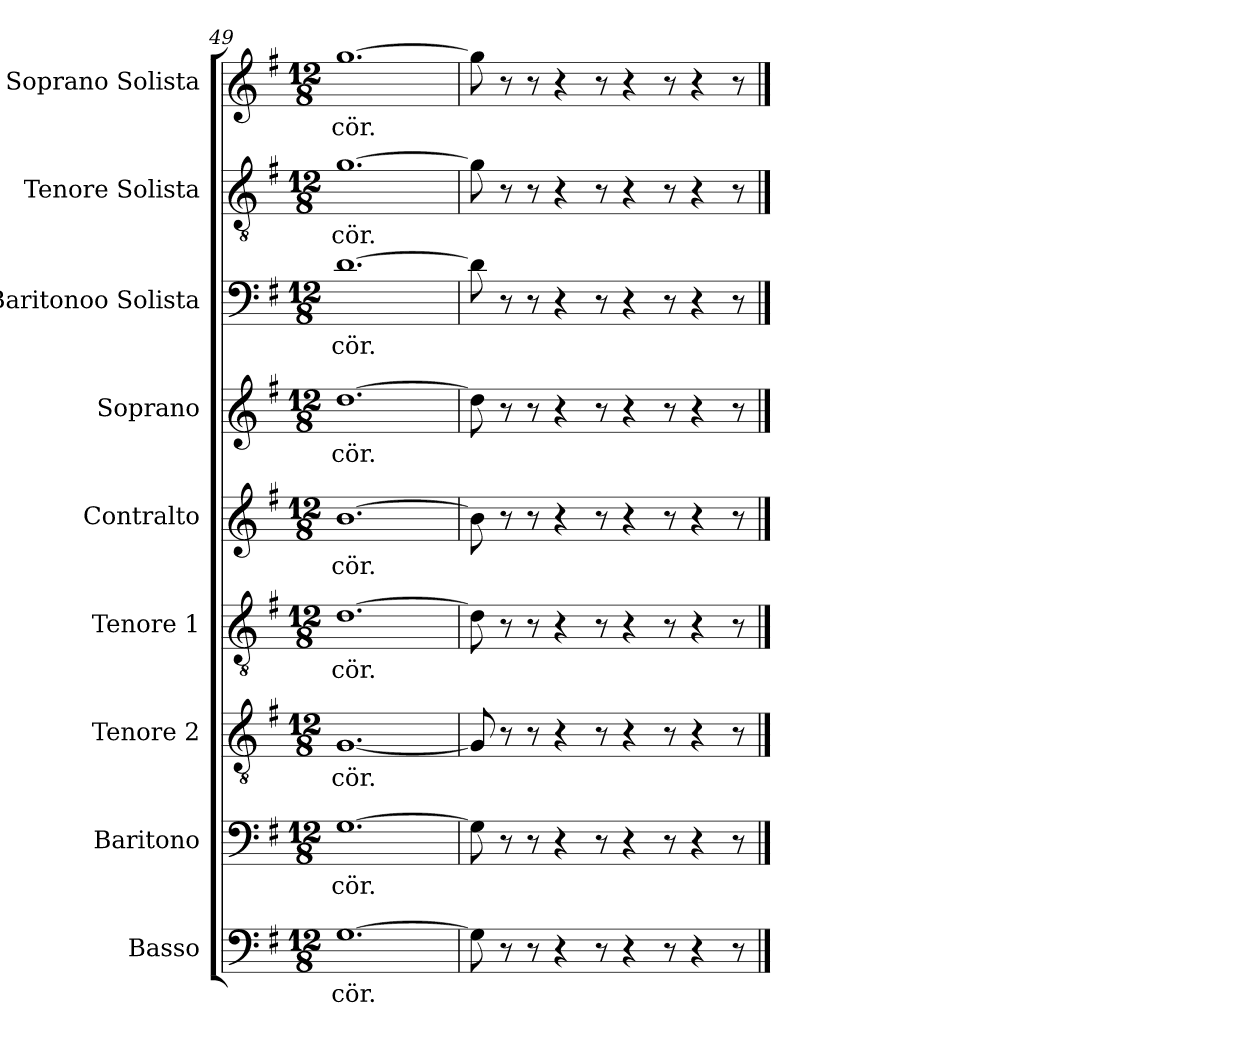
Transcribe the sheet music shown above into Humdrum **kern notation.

**kern	**text	**kern	**text	**kern	**text	**kern	**text	**kern	**text	**kern	**text	**kern	**text	**kern	**text	**kern	**text
*part9	*part9	*part8	*part8	*part7	*part7	*part6	*part6	*part5	*part5	*part4	*part4	*part3	*part3	*part2	*part2	*part1	*part1
*staff9	*staff9	*staff8	*staff8	*staff7	*staff7	*staff6	*staff6	*staff5	*staff5	*staff4	*staff4	*staff3	*staff3	*staff2	*staff2	*staff1	*staff1
*I"Basso	*	*I"Baritono	*	*I"Tenore 2	*	*I"Tenore 1	*	*I"Contralto	*	*I"Soprano	*	*I"Baritonoo Solista	*	*I"Tenore Solista	*	*I"Soprano Solista	*
*I'B	*	*I'B	*	*I'T 2	*	*I'T 1	*	*I'A	*	*I'S	*	*I'BS	*	*I'TS	*	*I'SS	*
*clefF4	*	*clefF4	*	*clefGv2	*	*clefGv2	*	*clefG2	*	*clefG2	*	*clefF4	*	*clefGv2	*	*clefG2	*
*k[f#]	*	*k[f#]	*	*k[f#]	*	*k[f#]	*	*k[f#]	*	*k[f#]	*	*k[f#]	*	*k[f#]	*	*k[f#]	*
*G:	*	*G:	*	*G:	*	*G:	*	*G:	*	*G:	*	*G:	*	*G:	*	*G:	*
*M12/8	*	*M12/8	*	*M12/8	*	*M12/8	*	*M12/8	*	*M12/8	*	*M12/8	*	*M12/8	*	*M12/8	*
=49	=49	=49	=49	=49	=49	=49	=49	=49	=49	=49	=49	=49	=49	=49	=49	=49	=49
!	!LO:LY:b	!	!LO:LY:b	!	!LO:LY:b	!	!LO:LY:b	!	!LO:LY:b	!	!LO:LY:b	!	!LO:LY:b	!	!LO:LY:b	!	!LO:LY:b
[1.G	cör.	[1.G	cör.	[1.G	cör.	[1.d	cör.	[1.b	cör.	[1.dd	cör.	[1.d	cör.	[1.g	cör.	[1.gg	cör.
!!LO:PB:g=z
=50	=50	=50	=50	=50	=50	=50	=50	=50	=50	=50	=50	=50	=50	=50	=50	=50	=50
8G\]	.	8G\]	.	8G/]	.	8d\]	.	8b\]	.	8dd\]	.	8d\]	.	8g\]	.	8gg\]	.
8r	.	8r	.	8r	.	8r	.	8r	.	8r	.	8r	.	8r	.	8r	.
8r	.	8r	.	8r	.	8r	.	8r	.	8r	.	8r	.	8r	.	8r	.
4r	.	4r	.	4r	.	4r	.	4r	.	4r	.	4r	.	4r	.	4r	.
8r	.	8r	.	8r	.	8r	.	8r	.	8r	.	8r	.	8r	.	8r	.
4r	.	4r	.	4r	.	4r	.	4r	.	4r	.	4r	.	4r	.	4r	.
8r	.	8r	.	8r	.	8r	.	8r	.	8r	.	8r	.	8r	.	8r	.
4r	.	4r	.	4r	.	4r	.	4r	.	4r	.	4r	.	4r	.	4r	.
8r	.	8r	.	8r	.	8r	.	8r	.	8r	.	8r	.	8r	.	8r	.
==	==	==	==	==	==	==	==	==	==	==	==	==	==	==	==	==	==
*-	*-	*-	*-	*-	*-	*-	*-	*-	*-	*-	*-	*-	*-	*-	*-	*-	*-
